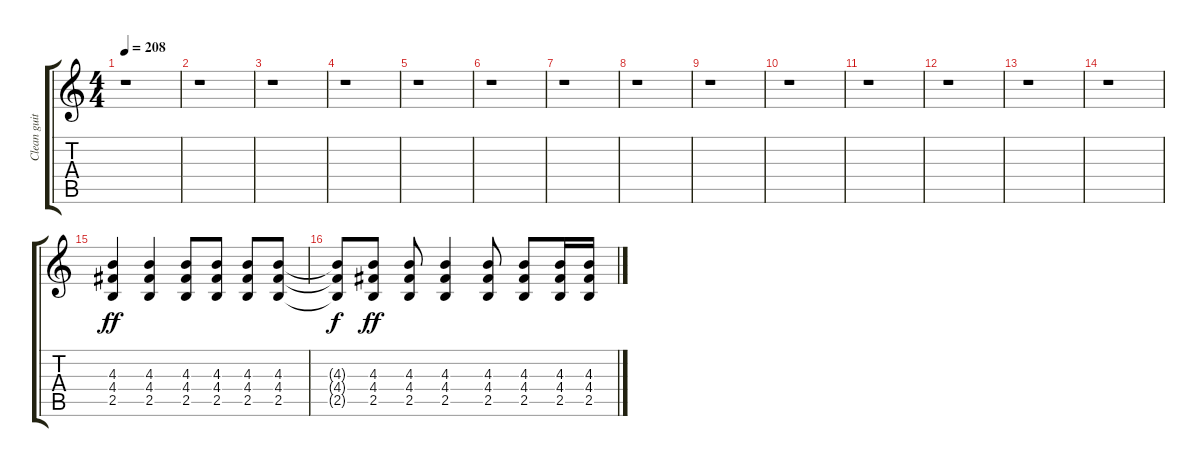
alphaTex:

\track ("Clean guitar" "Clean guit") {instrument acousticguitarsteel}
\staff {score tabs}
\tuning (E4 B3 G3 D3 A2 E2) {hide}
\ts (4 4)
\tempo 208
\clef g2
\ks c
r.1{dy ff instrument acousticguitarsteel} |
r.1 |
r.1 |
r.1 |
r.1 |
r.1 |
r.1 |
r.1 |
r.1 |
r.1 |
r.1 |
r.1 |
r.1 |
r.1 |
(4.3 4.4 2.5).4 (4.3 4.4 2.5).4 (4.3 4.4 2.5).8 (4.3 4.4 2.5).8 (4.3 4.4 2.5).8 (4.3 4.4 2.5).8 |
(4.3{t} 4.4{t} 2.5{t}).8{dy f} (4.3 4.4 2.5).8{dy ff} (4.3 4.4 2.5).8 (4.3 4.4 2.5).4 (4.3 4.4 2.5).8 (4.3 4.4 2.5).8 (4.3 4.4 2.5).16 (4.3 4.4 2.5).16
